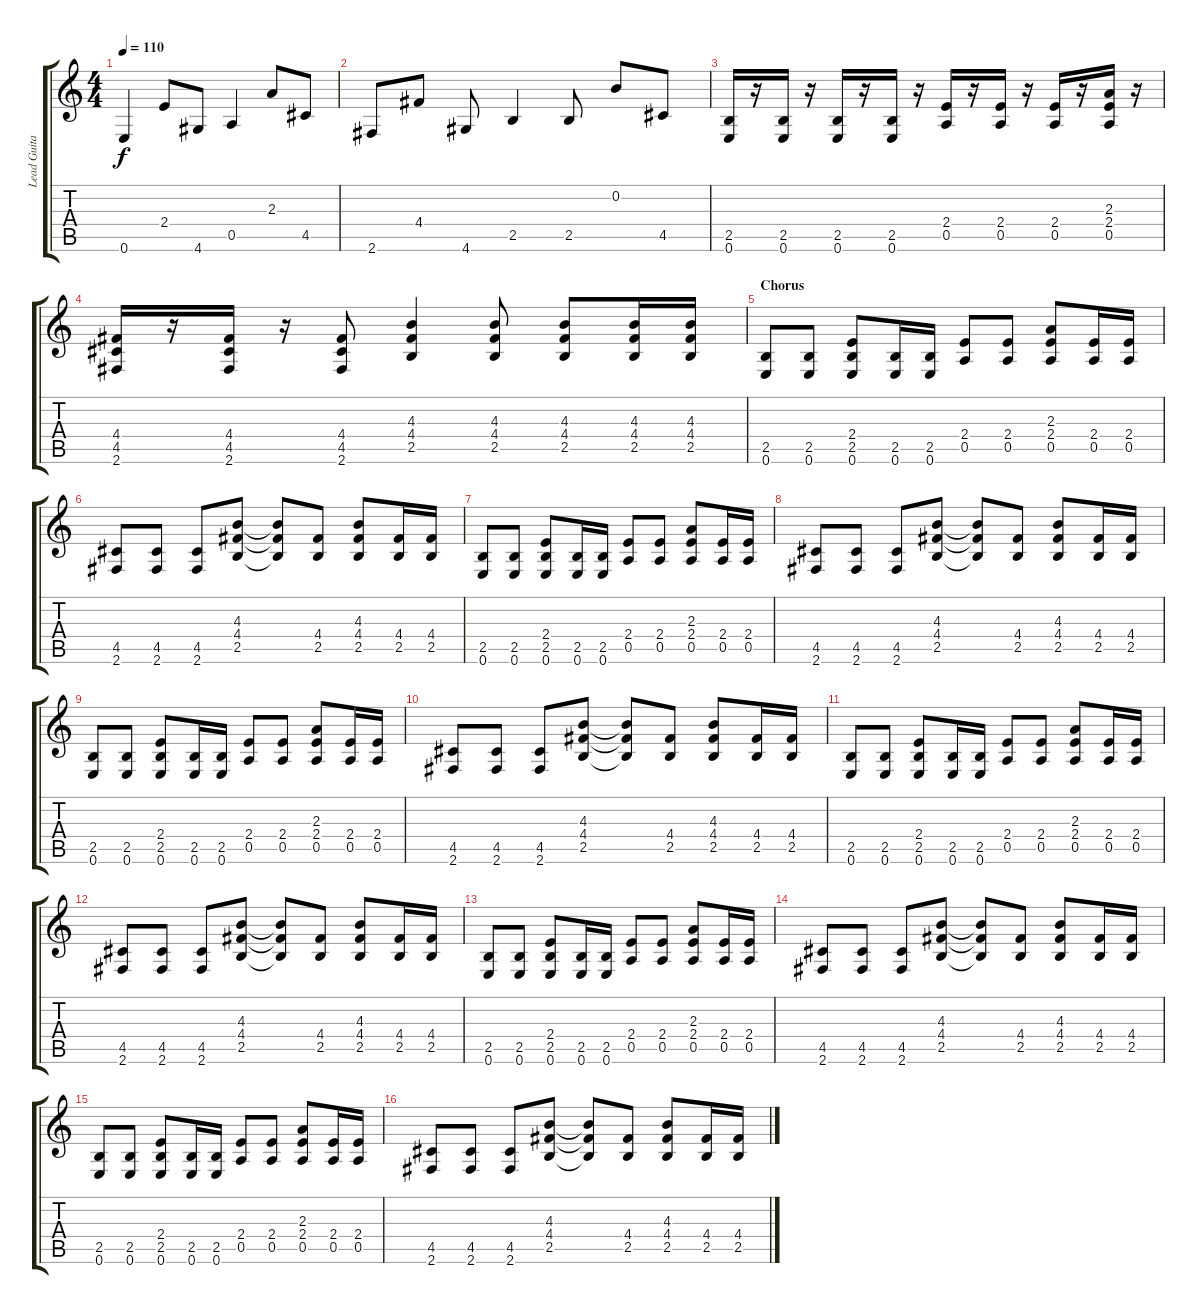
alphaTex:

\track ("Lead Guitar" "Lead Guita") {instrument electricguitarmuted}
\staff {score tabs}
\tuning (E4 B3 G3 D3 A2 E2) {hide}
\ts (4 4)
\tempo 110
\clef g2
\ks c
0.6.4{dy f} 2.4.8 4.6.8 0.5.4 2.3.8 4.5.8 |
2.6.8 4.4.8 4.6.8 2.5.4 2.5.8 0.2.8 4.5.8 |
(2.5 0.6).16{volume 11 instrument overdrivenguitar} r.16 (2.5 0.6).16 r.16 (2.5 0.6).16 r.16 (2.5 0.6).16 r.16 (2.4 0.5).16 r.16 (2.4 0.5).16 r.16 (2.4 0.5).16 r.16 (2.3 2.4 0.5).16 r.16 |
(4.4 4.5 2.6).16 r.16 (4.4 4.5 2.6).16 r.16 (4.4 4.5 2.6).8 (4.3 4.4 2.5).4 (4.3 4.4 2.5).8 (4.3 4.4 2.5).8 (4.3 4.4 2.5).16 (4.3 4.4 2.5).16 |
\section ("" "Chorus")
(2.5 0.6).8{instrument overdrivenguitar} (2.5 0.6).8 (2.4 2.5 0.6).8 (2.5 0.6).16 (2.5 0.6).16 (2.4 0.5).8 (2.4 0.5).8 (2.3 2.4 0.5).8 (2.4 0.5).16 (2.4 0.5).16 |
(4.5 2.6).8 (4.5 2.6).8 (4.5 2.6).8 (4.3 4.4 2.5).8 (4.3{t} 4.4{t} 2.5{t}).8 (4.4 2.5).8 (4.3 4.4 2.5).8 (4.4 2.5).16 (4.4 2.5).16 |
(2.5 0.6).8{instrument overdrivenguitar} (2.5 0.6).8 (2.4 2.5 0.6).8 (2.5 0.6).16 (2.5 0.6).16 (2.4 0.5).8 (2.4 0.5).8 (2.3 2.4 0.5).8 (2.4 0.5).16 (2.4 0.5).16 |
(4.5 2.6).8 (4.5 2.6).8 (4.5 2.6).8 (4.3 4.4 2.5).8 (4.3{t} 4.4{t} 2.5{t}).8 (4.4 2.5).8 (4.3 4.4 2.5).8 (4.4 2.5).16 (4.4 2.5).16 |
(2.5 0.6).8{instrument overdrivenguitar} (2.5 0.6).8 (2.4 2.5 0.6).8 (2.5 0.6).16 (2.5 0.6).16 (2.4 0.5).8 (2.4 0.5).8 (2.3 2.4 0.5).8 (2.4 0.5).16 (2.4 0.5).16 |
(4.5 2.6).8 (4.5 2.6).8 (4.5 2.6).8 (4.3 4.4 2.5).8 (4.3{t} 4.4{t} 2.5{t}).8 (4.4 2.5).8 (4.3 4.4 2.5).8 (4.4 2.5).16 (4.4 2.5).16 |
(2.5 0.6).8{instrument overdrivenguitar} (2.5 0.6).8 (2.4 2.5 0.6).8 (2.5 0.6).16 (2.5 0.6).16 (2.4 0.5).8 (2.4 0.5).8 (2.3 2.4 0.5).8 (2.4 0.5).16 (2.4 0.5).16 |
(4.5 2.6).8 (4.5 2.6).8 (4.5 2.6).8 (4.3 4.4 2.5).8 (4.3{t} 4.4{t} 2.5{t}).8 (4.4 2.5).8 (4.3 4.4 2.5).8 (4.4 2.5).16 (4.4 2.5).16 |
(2.5 0.6).8{instrument overdrivenguitar} (2.5 0.6).8 (2.4 2.5 0.6).8 (2.5 0.6).16 (2.5 0.6).16 (2.4 0.5).8 (2.4 0.5).8 (2.3 2.4 0.5).8 (2.4 0.5).16 (2.4 0.5).16 |
(4.5 2.6).8 (4.5 2.6).8 (4.5 2.6).8 (4.3 4.4 2.5).8 (4.3{t} 4.4{t} 2.5{t}).8 (4.4 2.5).8 (4.3 4.4 2.5).8 (4.4 2.5).16 (4.4 2.5).16 |
(2.5 0.6).8{instrument overdrivenguitar} (2.5 0.6).8 (2.4 2.5 0.6).8 (2.5 0.6).16 (2.5 0.6).16 (2.4 0.5).8 (2.4 0.5).8 (2.3 2.4 0.5).8 (2.4 0.5).16 (2.4 0.5).16 |
(4.5 2.6).8 (4.5 2.6).8 (4.5 2.6).8 (4.3 4.4 2.5).8 (4.3{t} 4.4{t} 2.5{t}).8 (4.4 2.5).8 (4.3 4.4 2.5).8 (4.4 2.5).16 (4.4 2.5).16
